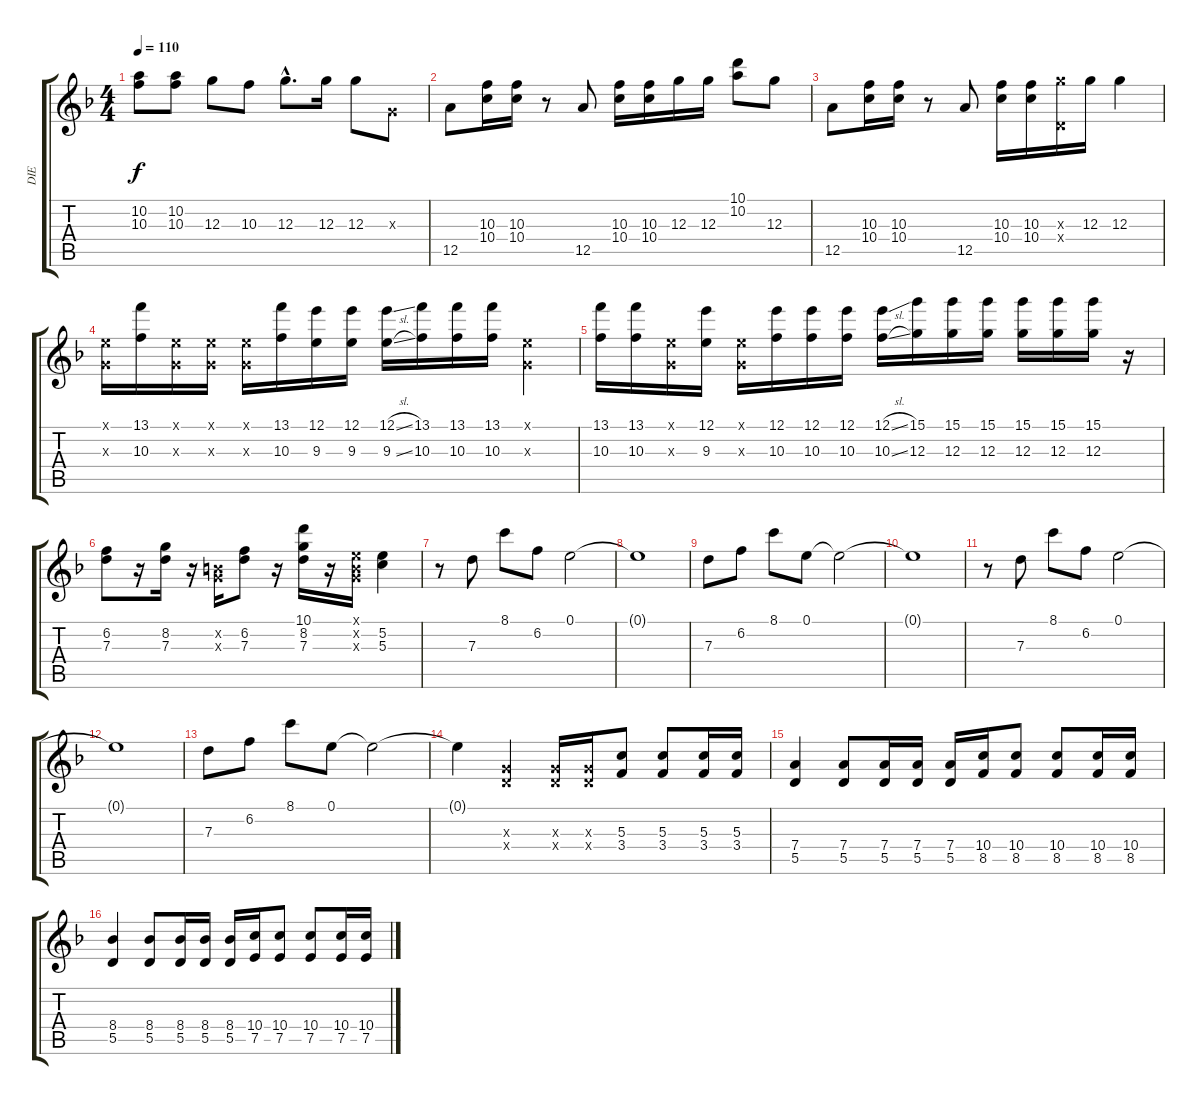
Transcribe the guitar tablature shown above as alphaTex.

\track ("DIE" "DIE") {instrument overdrivenguitar}
\staff {score tabs}
\tuning (E4 B3 G3 D3 A2 E2) {hide}
\ts (4 4)
\tempo 110
\clef g2
\ks f
(10.2 10.3).8{dy f} (10.2 10.3).8 12.3.8 10.3.8 12.3{hac}.8{d} 12.3.16 12.3.8 0.3{x}.8 |
12.5.8 (10.3 10.4).16 (10.3 10.4).16 r.8 12.5.8 (10.3 10.4).16 (10.3 10.4).16 12.3.16 12.3.16 (10.1 10.2).8 12.3.8 |
12.5.8 (10.3 10.4).16 (10.3 10.4).16 r.8 12.5.8 (10.3 10.4).16 (10.3 10.4).16 (12.3{x} 0.4{x}).16 12.3.16 12.3.4 |
(0.1{x} 0.3{x}).16 (13.1 10.3).16 (0.1{x} 0.3{x}).16 (0.1{x} 0.3{x}).16 (0.1{x} 0.3{x}).16 (13.1 10.3).16 (12.1 9.3).16 (12.1 9.3).16 (12.1{sl} 9.3{sl}).16 (13.1 10.3).16 (13.1 10.3).16 (13.1 10.3).16 (0.1{x} 0.3{x}).4 |
(13.1 10.3).16 (13.1 10.3).16 (0.1{x} 0.3{x}).16 (12.1 9.3).16 (0.1{x} 0.3{x}).16 (12.1 10.3).16 (12.1 10.3).16 (12.1 10.3).16 (12.1{sl} 10.3{sl}).16 (15.1 12.3).16 (15.1 12.3).16 (15.1 12.3).16 (15.1 12.3).16 (15.1 12.3).16 (15.1 12.3).16 r.16 |
(6.2 7.3).8{balance 13} r.16 (8.2 7.3).16 r.16 (0.2{x} 0.3{x}).16 (6.2 7.3).8 r.16 (10.1 8.2 7.3).16 r.16 (0.1{x} 0.2{x} 0.3{x}).16 (5.2 5.3).4 |
r.8 7.3.8 8.1.8 6.2.8 0.1.2 |
0.1{t}.1 |
7.3.8 6.2.8 8.1.8 0.1.8 0.1{t}.2 |
0.1{t}.1 |
r.8 7.3.8 8.1.8 6.2.8 0.1.2 |
0.1{t}.1 |
7.3.8 6.2.8 8.1.8 0.1.8 0.1{t}.2 |
0.1{t}.4 (0.3{x} 0.4{x}).4 (0.3{x} 0.4{x}).16 (0.3{x} 0.4{x}).16 (5.3 3.4).8 (5.3 3.4).8 (5.3 3.4).16 (5.3 3.4).16 |
(7.4 5.5).4 (7.4 5.5).8 (7.4 5.5).16 (7.4 5.5).16 (7.4 5.5).16 (10.4 8.5).16 (10.4 8.5).8 (10.4 8.5).8 (10.4 8.5).16 (10.4 8.5).16 |
(8.4 5.5).4 (8.4 5.5).8 (8.4 5.5).16 (8.4 5.5).16 (8.4 5.5).16 (10.4 7.5).16 (10.4 7.5).8 (10.4 7.5).8 (10.4 7.5).16 (10.4 7.5).16
